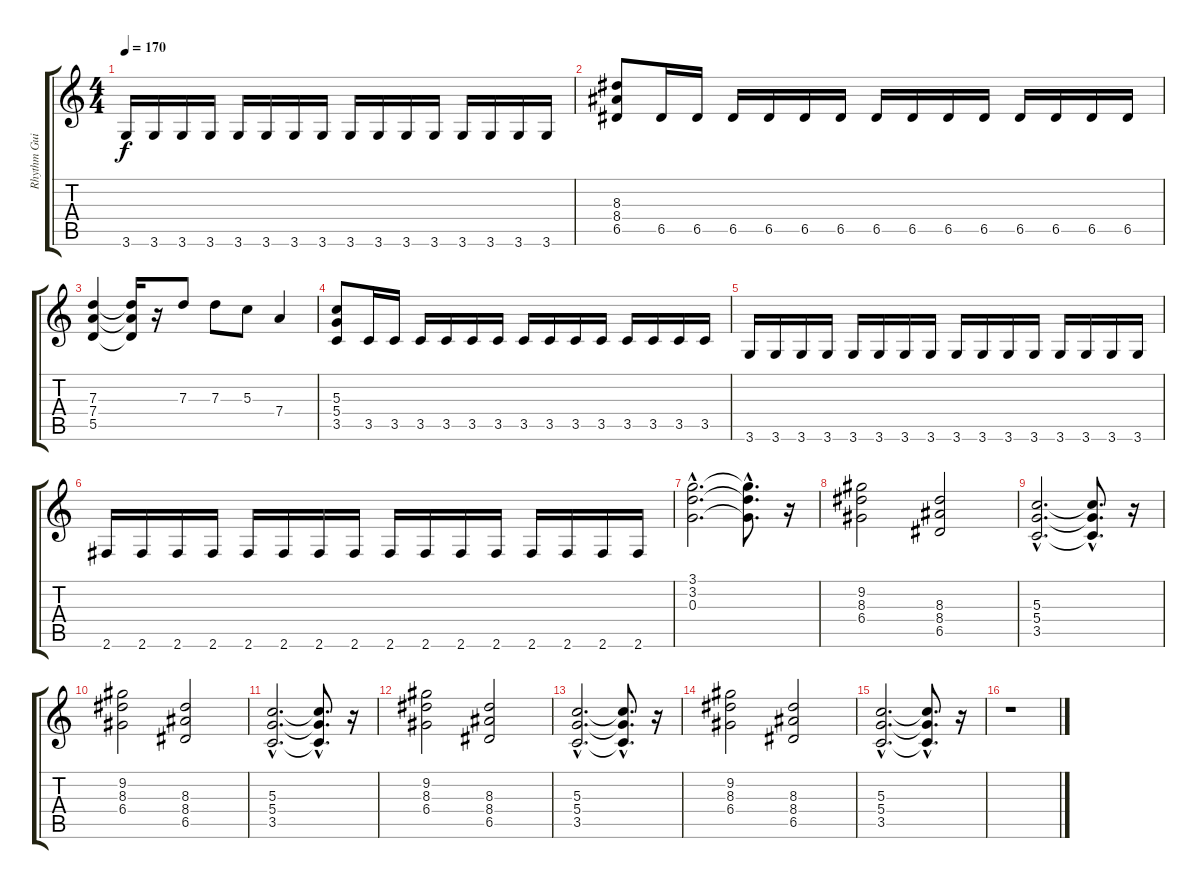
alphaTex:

\track ("Rhythm Guitar" "Rhythm Gui") {instrument distortionguitar}
\staff {score tabs}
\tuning (E4 B3 G3 D3 A2 E2) {hide}
\ts (4 4)
\tempo 170
\clef g2
\ks c
3.6.16{dy f} 3.6.16 3.6.16 3.6.16 3.6.16 3.6.16 3.6.16 3.6.16 3.6.16 3.6.16 3.6.16 3.6.16 3.6.16 3.6.16 3.6.16 3.6.16 |
(8.3 8.4 6.5).8 6.5.16 6.5.16 6.5.16 6.5.16 6.5.16 6.5.16 6.5.16 6.5.16 6.5.16 6.5.16 6.5.16 6.5.16 6.5.16 6.5.16 |
(7.3 7.4 5.5).4 (7.3{t} 7.4{t} 5.5{t}).16 r.16 7.3.8 7.3.8 5.3.8 7.4.4 |
(5.3 5.4 3.5).8 3.5.16 3.5.16 3.5.16 3.5.16 3.5.16 3.5.16 3.5.16 3.5.16 3.5.16 3.5.16 3.5.16 3.5.16 3.5.16 3.5.16 |
3.6.16 3.6.16 3.6.16 3.6.16 3.6.16 3.6.16 3.6.16 3.6.16 3.6.16 3.6.16 3.6.16 3.6.16 3.6.16 3.6.16 3.6.16 3.6.16 |
2.6.16 2.6.16 2.6.16 2.6.16 2.6.16 2.6.16 2.6.16 2.6.16 2.6.16 2.6.16 2.6.16 2.6.16 2.6.16 2.6.16 2.6.16 2.6.16 |
(3.1{hac} 3.2{hac} 0.3{hac}).2{d} (3.1{hac t} 3.2{hac t} 0.3{hac t}).8{d} r.16 |
(9.2 8.3 6.4).2 (8.3 8.4 6.5).2 |
(5.3{hac} 5.4{hac} 3.5{hac}).2{d} (5.3{hac t} 5.4{hac t} 3.5{hac t}).8{d} r.16 |
(9.2 8.3 6.4).2 (8.3 8.4 6.5).2 |
(5.3{hac} 5.4{hac} 3.5{hac}).2{d} (5.3{hac t} 5.4{hac t} 3.5{hac t}).8{d} r.16 |
(9.2 8.3 6.4).2 (8.3 8.4 6.5).2 |
(5.3{hac} 5.4{hac} 3.5{hac}).2{d} (5.3{hac t} 5.4{hac t} 3.5{hac t}).8{d} r.16 |
(9.2 8.3 6.4).2 (8.3 8.4 6.5).2 |
(5.3{hac} 5.4{hac} 3.5{hac}).2{d} (5.3{hac t} 5.4{hac t} 3.5{hac t}).8{d} r.16 |
r.1
